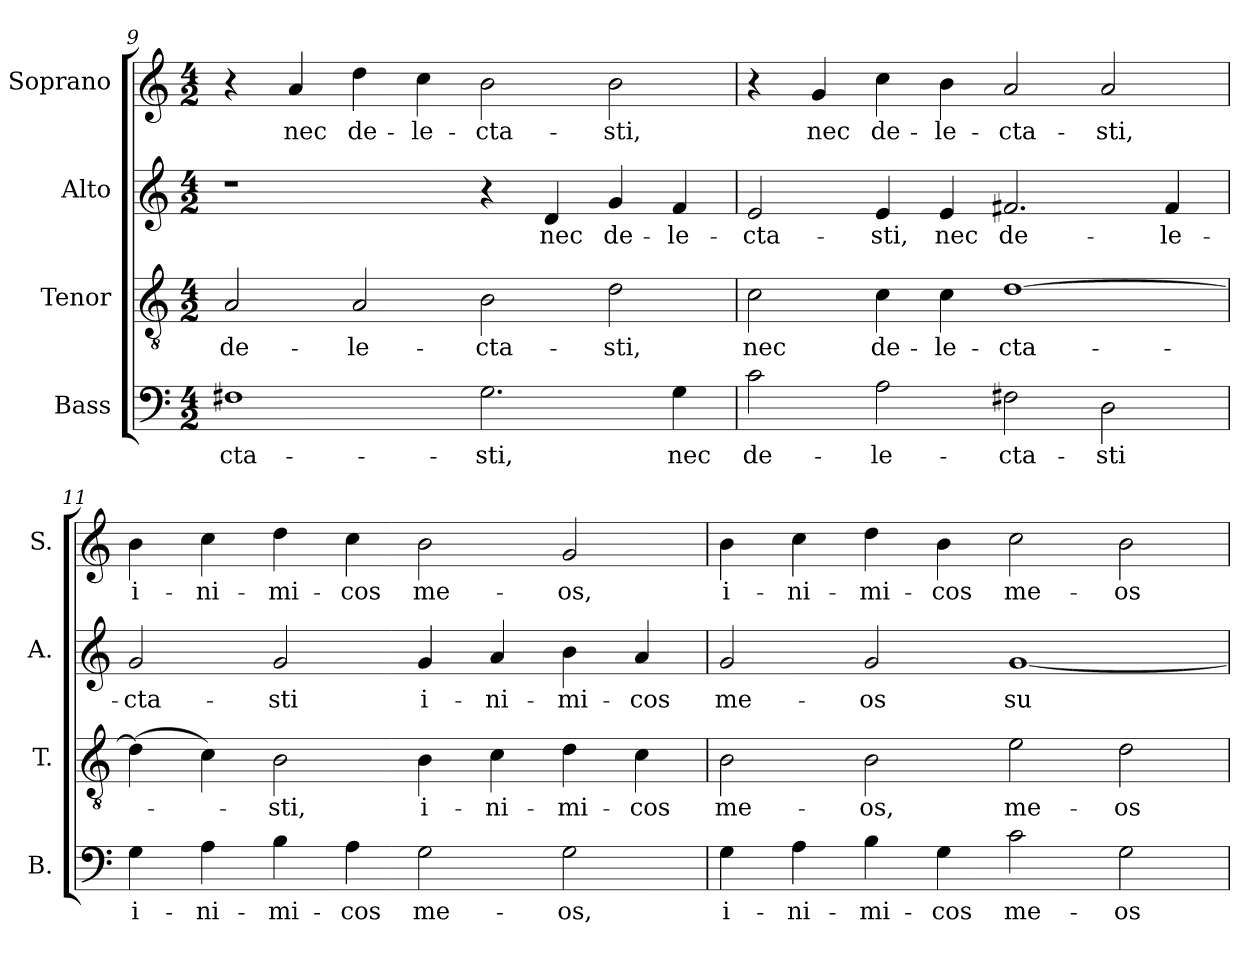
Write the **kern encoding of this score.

**kern	**text	**kern	**text	**kern	**text	**kern	**text
*part4	*part4	*part3	*part3	*part2	*part2	*part1	*part1
*staff4	*staff4	*staff3	*staff3	*staff2	*staff2	*staff1	*staff1
*I"Bass	*	*I"Tenor	*	*I"Alto	*	*I"Soprano	*
*I'B.	*	*I'T.	*	*I'A.	*	*I'S.	*
*clefF4	*	*clefGv2	*	*clefG2	*	*clefG2	*
*	*	*ITrd7c12	*	*	*	*	*
*k[]	*	*k[]	*	*k[]	*	*k[]	*
*C:	*	*C:	*	*C:	*	*C:	*
*M4/2	*	*M4/2	*	*M4/2	*	*M4/2	*
=9	=9	=9	=9	=9	=9	=9	=9
!	!LO:LY:b:color=#000000	!	!	!	!	!	!
!	!	!	!LO:LY:b:color=#000000	!	!	!	!
1F#Xi	-cta-	2AAi/	de-	1r	.	4r	.
!	!	!	!	!	!	!	!LO:LY:b:color=#000000
.	.	.	.	.	.	4ai/	nec
!	!	!	!LO:LY:b:color=#000000	!	!	!	!
!	!	!	!	!	!	!	!LO:LY:b:color=#000000
.	.	2AAi/	-le-	.	.	4ddi\	de-
!	!	!	!	!	!	!	!LO:LY:b:color=#000000
.	.	.	.	.	.	4cci\	-le-
!	!LO:LY:b:color=#000000	!	!	!	!	!	!
!	!	!	!LO:LY:b:color=#000000	!	!	!	!
!	!	!	!	!	!	!	!LO:LY:b:color=#000000
2.Gi\	-sti,	2BBi\	-cta-	4r	.	2bi\	-cta-
!	!	!	!	!	!LO:LY:b:color=#000000	!	!
.	.	.	.	4di/	nec	.	.
!	!	!	!LO:LY:b:color=#000000	!	!	!	!
!	!	!	!	!	!LO:LY:b:color=#000000	!	!
!	!	!	!	!	!	!	!LO:LY:b:color=#000000
.	.	2Di\	-sti,	4gi/	de-	2bi\	-sti,
!	!LO:LY:b:color=#000000	!	!	!	!	!	!
!	!	!	!	!	!LO:LY:b:color=#000000	!	!
4Gi\	nec	.	.	4fi/	-le-	.	.
=10	=10	=10	=10	=10	=10	=10	=10
!	!LO:LY:b:color=#000000	!	!	!	!	!	!
!	!	!	!LO:LY:b:color=#000000	!	!	!	!
!	!	!	!	!	!LO:LY:b:color=#000000	!	!
2ci\	de-	2Ci\	nec	2ei/	-cta-	4r	.
!	!	!	!	!	!	!	!LO:LY:b:color=#000000
.	.	.	.	.	.	4gi/	nec
!	!LO:LY:b:color=#000000	!	!	!	!	!	!
!	!	!	!LO:LY:b:color=#000000	!	!	!	!
!	!	!	!	!	!LO:LY:b:color=#000000	!	!
!	!	!	!	!	!	!	!LO:LY:b:color=#000000
2Ai\	-le-	4Ci\	de-	4ei/	-sti,	4cci\	de-
!	!	!	!LO:LY:b:color=#000000	!	!	!	!
!	!	!	!	!	!LO:LY:b:color=#000000	!	!
!	!	!	!	!	!	!	!LO:LY:b:color=#000000
.	.	4Ci\	-le-	4ei/	nec	4bi\	-le-
!	!LO:LY:b:color=#000000	!	!	!	!	!	!
!	!	!	!LO:LY:b:color=#000000	!	!	!	!
!	!	!	!	!	!LO:LY:b:color=#000000	!	!
!	!	!	!	!	!	!	!LO:LY:b:color=#000000
2F#Xi\	-cta-	[1Di	-cta-	2.f#Xi/	de-	2ai/	-cta-
!	!LO:LY:b:color=#000000	!	!	!	!	!	!
!	!	!	!	!	!	!	!LO:LY:b:color=#000000
2Di\	-sti	.	.	.	.	2ai/	-sti,
!	!	!	!	!	!LO:LY:b:color=#000000	!	!
.	.	.	.	4f#i/	-le-	.	.
=11	=11	=11	=11	=11	=11	=11	=11
!	!LO:LY:b:color=#000000	!	!	!	!	!	!
!	!	!	!	!	!LO:LY:b:color=#000000	!	!
!	!	!	!	!	!	!	!LO:LY:b:color=#000000
4Gi\	i-	(4Di\]	.	2gi/	-cta-	4bi\	i-
!	!LO:LY:b:color=#000000	!	!	!	!	!	!
!	!	!	!	!	!	!	!LO:LY:b:color=#000000
4Ai\	-ni-	4Ci\)	.	.	.	4cci\	-ni-
!	!LO:LY:b:color=#000000	!	!	!	!	!	!
!	!	!	!LO:LY:b:color=#000000	!	!	!	!
!	!	!	!	!	!LO:LY:b:color=#000000	!	!
!	!	!	!	!	!	!	!LO:LY:b:color=#000000
4Bi\	-mi-	2BBi\	-sti,	2gi/	-sti	4ddi\	-mi-
!	!LO:LY:b:color=#000000	!	!	!	!	!	!
!	!	!	!	!	!	!	!LO:LY:b:color=#000000
4Ai\	-cos	.	.	.	.	4cci\	-cos
!	!LO:LY:b:color=#000000	!	!	!	!	!	!
!	!	!	!LO:LY:b:color=#000000	!	!	!	!
!	!	!	!	!	!LO:LY:b:color=#000000	!	!
!	!	!	!	!	!	!	!LO:LY:b:color=#000000
2Gi\	me-	4BBi\	i-	4gi/	i-	2bi\	me-
!	!	!	!LO:LY:b:color=#000000	!	!	!	!
!	!	!	!	!	!LO:LY:b:color=#000000	!	!
.	.	4Ci\	-ni-	4ai/	-ni-	.	.
!	!LO:LY:b:color=#000000	!	!	!	!	!	!
!	!	!	!LO:LY:b:color=#000000	!	!	!	!
!	!	!	!	!	!LO:LY:b:color=#000000	!	!
!	!	!	!	!	!	!	!LO:LY:b:color=#000000
2Gi\	-os,	4Di\	-mi-	4bi\	-mi-	2gi/	-os,
!	!	!	!LO:LY:b:color=#000000	!	!	!	!
!	!	!	!	!	!LO:LY:b:color=#000000	!	!
.	.	4Ci\	-cos	4ai/	-cos	.	.
!!LO:LB:g=z
=12	=12	=12	=12	=12	=12	=12	=12
!	!LO:LY:b:color=#000000	!	!	!	!	!	!
!	!	!	!LO:LY:b:color=#000000	!	!	!	!
!	!	!	!	!	!LO:LY:b:color=#000000	!	!
!	!	!	!	!	!	!	!LO:LY:b:color=#000000
4Gi\	i-	2BBi\	me-	2gi/	me-	4bi\	i-
!	!LO:LY:b:color=#000000	!	!	!	!	!	!
!	!	!	!	!	!	!	!LO:LY:b:color=#000000
4Ai\	-ni-	.	.	.	.	4cci\	-ni-
!	!LO:LY:b:color=#000000	!	!	!	!	!	!
!	!	!	!LO:LY:b:color=#000000	!	!	!	!
!	!	!	!	!	!LO:LY:b:color=#000000	!	!
!	!	!	!	!	!	!	!LO:LY:b:color=#000000
4Bi\	-mi-	2BBi\	-os,	2gi/	-os	4ddi\	-mi-
!	!LO:LY:b:color=#000000	!	!	!	!	!	!
!	!	!	!	!	!	!	!LO:LY:b:color=#000000
4Gi\	-cos	.	.	.	.	4bi\	-cos
!	!LO:LY:b:color=#000000	!	!	!	!	!	!
!	!	!	!LO:LY:b:color=#000000	!	!	!	!
!	!	!	!	!	!LO:LY:b:color=#000000	!	!
!	!	!	!	!	!	!	!LO:LY:b:color=#000000
2ci\	me-	2Ei\	me-	[1gi	su-	2cci\	me-
!	!LO:LY:b:color=#000000	!	!	!	!	!	!
!	!	!	!LO:LY:b:color=#000000	!	!	!	!
!	!	!	!	!	!	!	!LO:LY:b:color=#000000
2Gi\	-os	2Di\	-os	.	.	2bi\	-os
=	=	=	=	=	=	=	=
*-	*-	*-	*-	*-	*-	*-	*-
